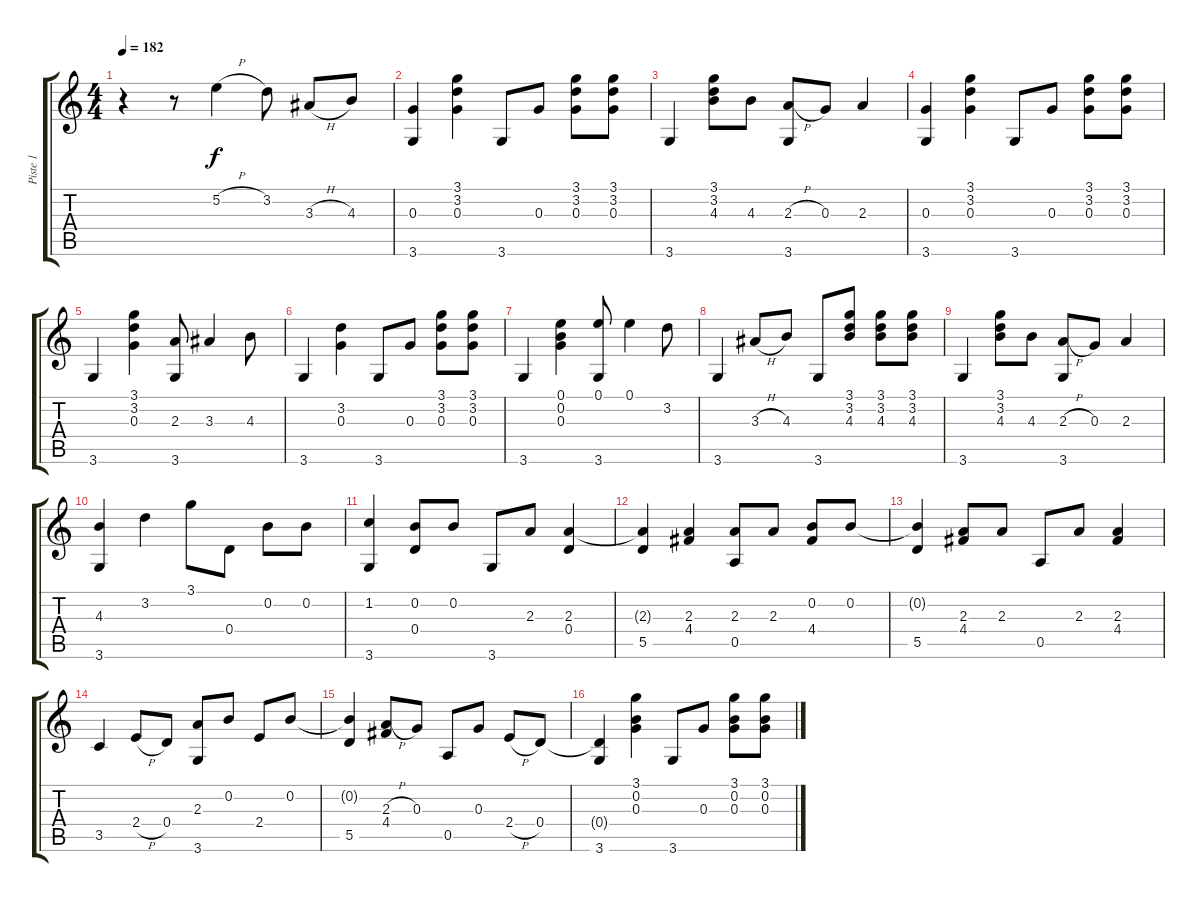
\track ("Piste 1" "Piste 1") {instrument acousticguitarnylon}
\staff {score tabs}
\tuning (E4 B3 G3 D3 A2 E2) {hide}
\ts (4 4)
\tempo 182
\clef g2
\ks c
r.4{dy f instrument acousticguitarnylon} r.8 5.2{h}.4 3.2.8 3.3{h}.8 4.3.8 |
(0.3 3.6).4 (3.1 3.2 0.3).4 3.6.8 0.3.8 (3.1 3.2 0.3).8 (3.1 3.2 0.3).8 |
3.6.4 (3.1 3.2 4.3).8 4.3.8 (2.3{h} 3.6).8 0.3.8 2.3.4 |
(0.3 3.6).4 (3.1 3.2 0.3).4 3.6.8 0.3.8 (3.1 3.2 0.3).8 (3.1 3.2 0.3).8 |
3.6.4 (3.1 3.2 0.3).4 (2.3 3.6).8 3.3.4 4.3.8 |
3.6.4 (3.2 0.3).4 3.6.8 0.3.8 (3.1 3.2 0.3).8 (3.1 3.2 0.3).8 |
3.6.4 (0.1 0.2 0.3).4 (0.1 3.6).8 0.1.4 3.2.8 |
3.6.4 3.3{h}.8 4.3.8 3.6.8 (3.1 3.2 4.3).8 (3.1 3.2 4.3).8 (3.1 3.2 4.3).8 |
3.6.4 (3.1 3.2 4.3).8 4.3.8 (2.3{h} 3.6).8 0.3.8 2.3.4 |
(4.3 3.6).4 3.2.4 3.1.8 0.4.8 0.2.8 0.2.8 |
(1.2 3.6).4 (0.2 0.4).8 0.2.8 3.6.8 2.3.8 (2.3 0.4).4 |
(2.3{t} 5.5).4 (2.3 4.4).4 (2.3 0.5).8 2.3.8 (0.2 4.4).8 0.2.8 |
(0.2{t} 5.5).4 (2.3 4.4).8 2.3.8 0.5.8 2.3.8 (2.3 4.4).4 |
3.5.4 2.4{h}.8 0.4.8 (2.3 3.6).8 0.2.8 2.4.8 0.2.8 |
(0.2{t} 5.5).4 (2.3{h} 4.4).8 0.3.8 0.5.8 0.3.8 2.4{h}.8 0.4.8 |
(0.4{t} 3.6).4 (3.1 0.2 0.3).4 3.6.8 0.3.8 (3.1 0.2 0.3).8 (3.1 0.2 0.3).8
